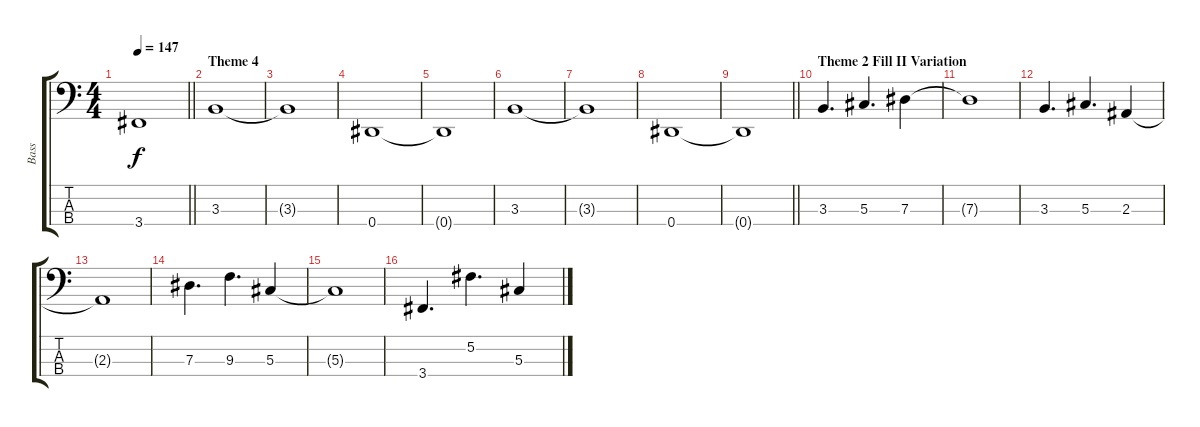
\track ("Bass" "Bass") {instrument electricbassfinger}
\staff {score tabs}
\tuning (Gb2 Db2 Ab1 Eb1) {hide}
\ts (4 4)
\tempo 147
\clef f4
\barLineRight lightlight
\ks c
3.4{t}.1{dy f} |
\section ("" "Theme 4")
3.3.1 |
3.3{t}.1 |
0.4.1 |
0.4{t}.1 |
3.3.1 |
3.3{t}.1 |
0.4.1 |
\barLineRight lightlight
0.4{t}.1 |
\section ("" "Theme 2 Fill II Variation")
3.3.4{d} 5.3.4{d} 7.3.4 |
7.3{t}.1 |
3.3.4{d} 5.3.4{d} 2.3.4 |
2.3{t}.1 |
7.3.4{d} 9.3.4{d} 5.3.4 |
5.3{t}.1 |
3.4.4{d} 5.2.4{d} 5.3.4
